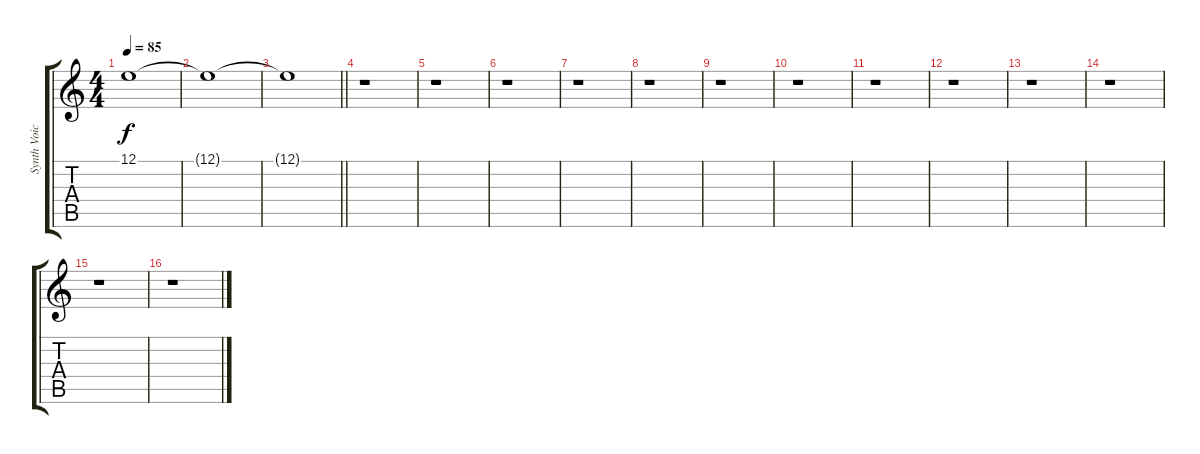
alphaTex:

\track ("Synth Voice" "Synth Voic") {instrument synthvoice}
\staff {score tabs}
\tuning (E4 B3 G3 D3 A2 E2) {hide}
\ts (4 4)
\tempo 85
\clef g2
\ks c
12.1.1{dy f instrument synthvoice} |
12.1{t}.1 |
\barLineRight lightlight
12.1{t}.1 |
r.1 |
r.1 |
r.1 |
r.1 |
r.1 |
r.1 |
r.1 |
r.1 |
r.1 |
r.1 |
r.1 |
r.1 |
r.1
